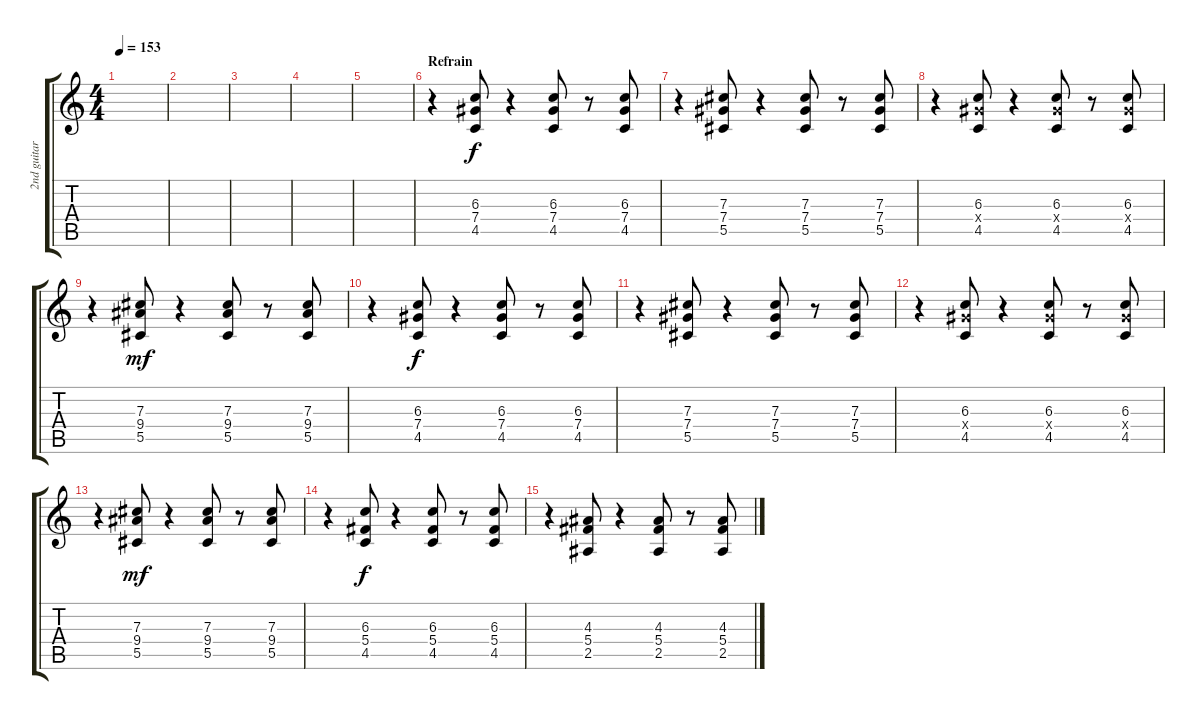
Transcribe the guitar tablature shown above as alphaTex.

\track ("2nd guitar" "2nd guitar") {instrument distortionguitar}
\staff {score tabs}
\tuning (Eb4 Bb3 Gb3 Db3 Ab2 Eb2) {hide}
\ts (4 4)
\tempo 153
\clef g2
\ks c
|
|
|
|
|
\section ("" "Refrain")
r.4 (6.3 7.4 4.5).8{volume 8} r.4 (6.3 7.4 4.5).8 r.8 (6.3 7.4 4.5).8 |
r.4 (7.3 7.4 5.5).8 r.4 (7.3 7.4 5.5).8 r.8 (7.3 7.4 5.5).8 |
r.4 (6.3 7.4{x} 4.5).8 r.4 (6.3 7.4{x} 4.5).8 r.8 (6.3 7.4{x} 4.5).8 |
r.4 (7.3 9.4 5.5).8{dy mf} r.4 (7.3 9.4 5.5).8 r.8 (7.3 9.4 5.5).8 |
r.4 (6.3 7.4 4.5).8{dy f} r.4 (6.3 7.4 4.5).8 r.8 (6.3 7.4 4.5).8 |
r.4 (7.3 7.4 5.5).8 r.4 (7.3 7.4 5.5).8 r.8 (7.3 7.4 5.5).8 |
r.4 (6.3 7.4{x} 4.5).8 r.4 (6.3 7.4{x} 4.5).8 r.8 (6.3 7.4{x} 4.5).8 |
r.4 (7.3 9.4 5.5).8{dy mf} r.4 (7.3 9.4 5.5).8 r.8 (7.3 9.4 5.5).8 |
r.4 (6.3 5.4 4.5).8{dy f} r.4 (6.3 5.4 4.5).8 r.8 (6.3 5.4 4.5).8 |
r.4 (4.3 5.4 2.5).8 r.4 (4.3 5.4 2.5).8 r.8 (4.3 5.4 2.5).8
